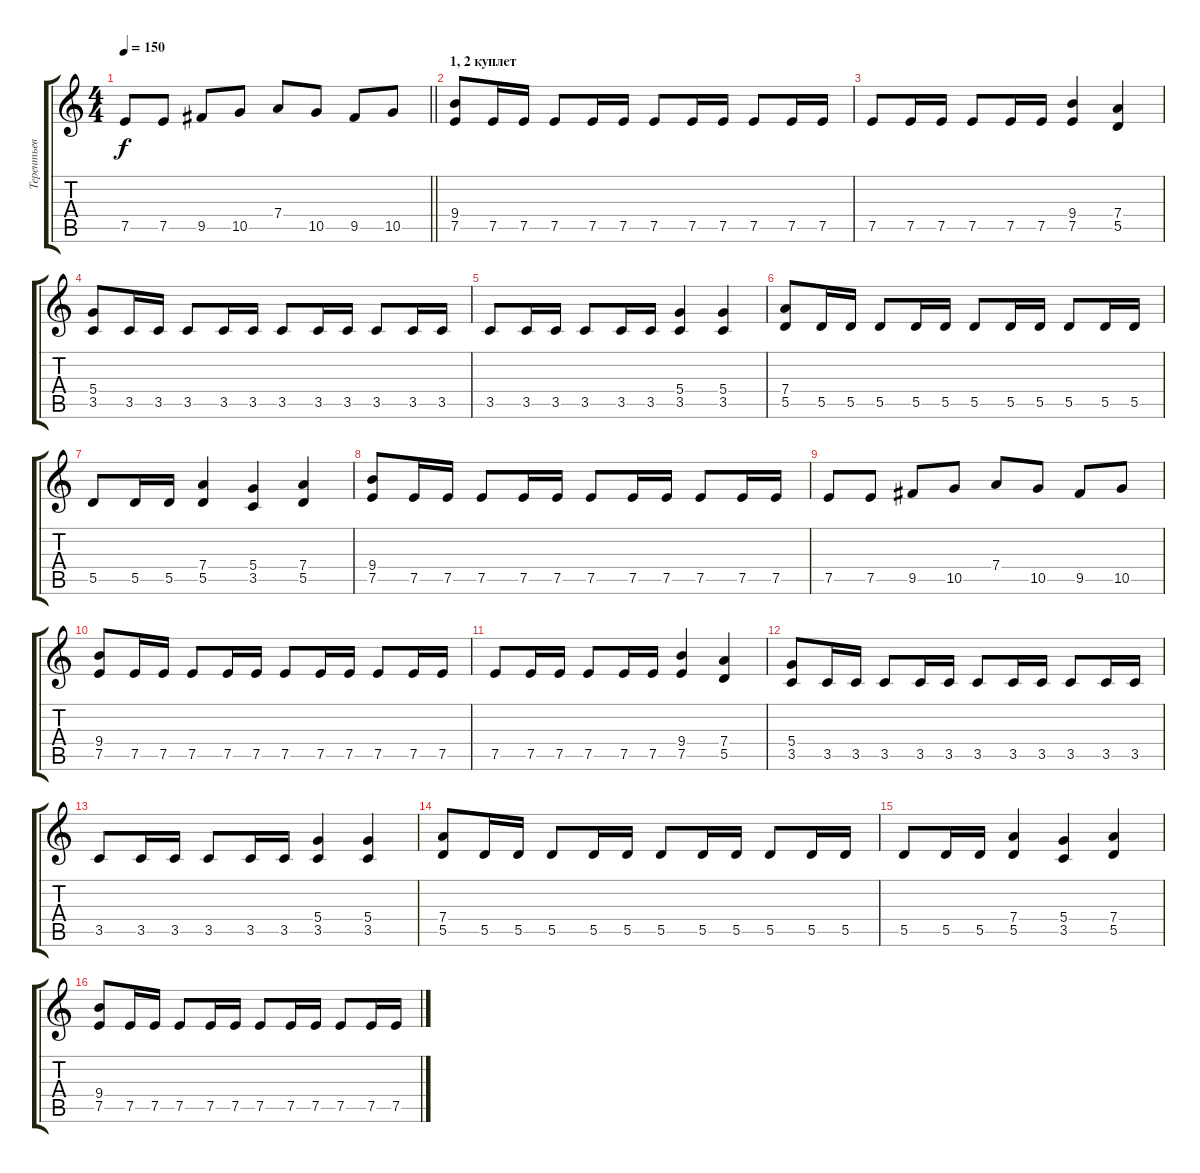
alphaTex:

\track ("Терентьев " "Терентьев ") {instrument distortionguitar}
\staff {score tabs}
\tuning (E4 B3 G3 D3 A2 E2) {hide}
\ts (4 4)
\tempo 150
\clef g2
\barLineRight lightlight
\ks c
7.5.8{dy f} 7.5.8 9.5.8 10.5.8 7.4.8 10.5.8 9.5.8 10.5.8 |
\section ("" "1, 2 куплет")
(9.4 7.5).8 7.5.16 7.5.16 7.5.8 7.5.16 7.5.16 7.5.8 7.5.16 7.5.16 7.5.8 7.5.16 7.5.16 |
7.5.8 7.5.16 7.5.16 7.5.8 7.5.16 7.5.16 (9.4 7.5).4 (7.4 5.5).4 |
(5.4 3.5).8 3.5.16 3.5.16 3.5.8 3.5.16 3.5.16 3.5.8 3.5.16 3.5.16 3.5.8 3.5.16 3.5.16 |
3.5.8 3.5.16 3.5.16 3.5.8 3.5.16 3.5.16 (5.4 3.5).4 (5.4 3.5).4 |
(7.4 5.5).8 5.5.16 5.5.16 5.5.8 5.5.16 5.5.16 5.5.8 5.5.16 5.5.16 5.5.8 5.5.16 5.5.16 |
5.5.8 5.5.16 5.5.16 (7.4 5.5).4 (5.4 3.5).4 (7.4 5.5).4 |
(9.4 7.5).8 7.5.16 7.5.16 7.5.8 7.5.16 7.5.16 7.5.8 7.5.16 7.5.16 7.5.8 7.5.16 7.5.16 |
7.5.8 7.5.8 9.5.8 10.5.8 7.4.8 10.5.8 9.5.8 10.5.8 |
(9.4 7.5).8 7.5.16 7.5.16 7.5.8 7.5.16 7.5.16 7.5.8 7.5.16 7.5.16 7.5.8 7.5.16 7.5.16 |
7.5.8 7.5.16 7.5.16 7.5.8 7.5.16 7.5.16 (9.4 7.5).4 (7.4 5.5).4 |
(5.4 3.5).8 3.5.16 3.5.16 3.5.8 3.5.16 3.5.16 3.5.8 3.5.16 3.5.16 3.5.8 3.5.16 3.5.16 |
3.5.8 3.5.16 3.5.16 3.5.8 3.5.16 3.5.16 (5.4 3.5).4 (5.4 3.5).4 |
(7.4 5.5).8 5.5.16 5.5.16 5.5.8 5.5.16 5.5.16 5.5.8 5.5.16 5.5.16 5.5.8 5.5.16 5.5.16 |
5.5.8 5.5.16 5.5.16 (7.4 5.5).4 (5.4 3.5).4 (7.4 5.5).4 |
(9.4 7.5).8 7.5.16 7.5.16 7.5.8 7.5.16 7.5.16 7.5.8 7.5.16 7.5.16 7.5.8 7.5.16 7.5.16
